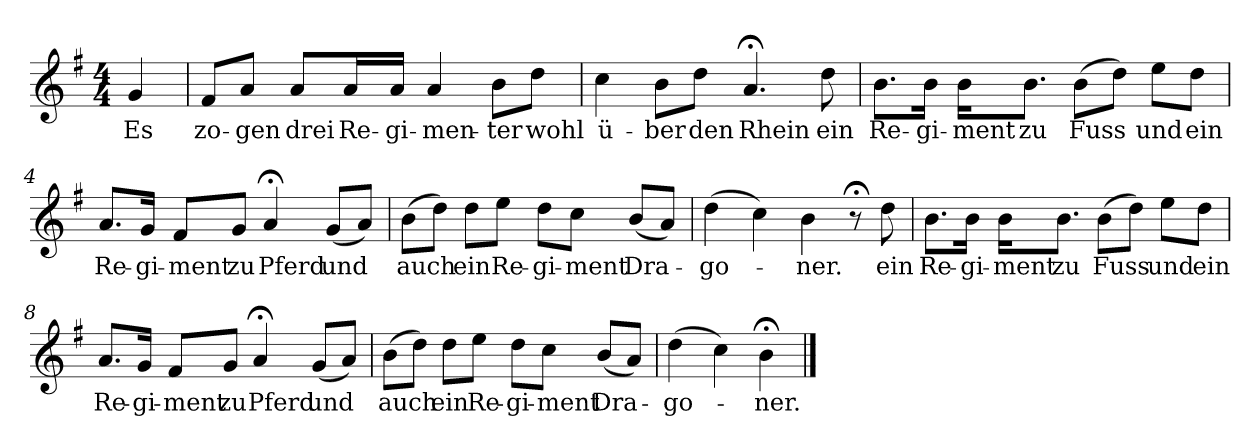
**kern	**text
*part1	*part1
*staff1	*staff1
*k[f#]	*
*G:	*
*M4/4	*
*MM120	*
=	=
4g	Es
=1	=1
8f#L	zo-
8aJ	-gen
8aL	drei
16aL	Re-
16aJJ	-gi-
4a	-men-
8bL	-ter
8ddJ	wohl
=2	=2
4cc	ü-
8bL	-ber
8ddJ	den
4.a;<	Rhein
8dd	ein
=3	=3
8.bL	Re-
16bJk	-gi-
16bKL	-ment
8.bJ	zu
(8bL	Fuss
8ddJ)	.
8eeL	und
8ddJ	ein
=4	=4
8.aL	Re-
16gJk	-gi-
8f#L	-ment
8gJ	zu
4a;<	Pferd
(8gL	und
8aJ)	.
=5	=5
(8bL	auch
8ddJ)	.
8ddL	ein
8eeJ	Re-
8ddL	-gi-
8ccJ	-ment
(8bL	Dra-
8aJ)	.
=6	=6
(4dd	-go-
4cc)	.
4b	-ner.
8r;<	.
8dd	ein
=7	=7
8.bL	Re-
16bJk	-gi-
16bKL	-ment
8.bJ	zu
(8bL	Fuss
8ddJ)	.
8eeL	und
8ddJ	ein
=8	=8
8.aL	Re-
16gJk	-gi-
8f#L	-ment
8gJ	zu
4a;<	Pferd
(8gL	und
8aJ)	.
=9	=9
(8bL	auch
8ddJ)	.
8ddL	ein
8eeJ	Re-
8ddL	-gi-
8ccJ	-ment
(8bL	Dra-
8aJ)	.
=10	=10
(4dd	-go-
4cc)	.
4b;<	-ner.
==	==
*-	*-
